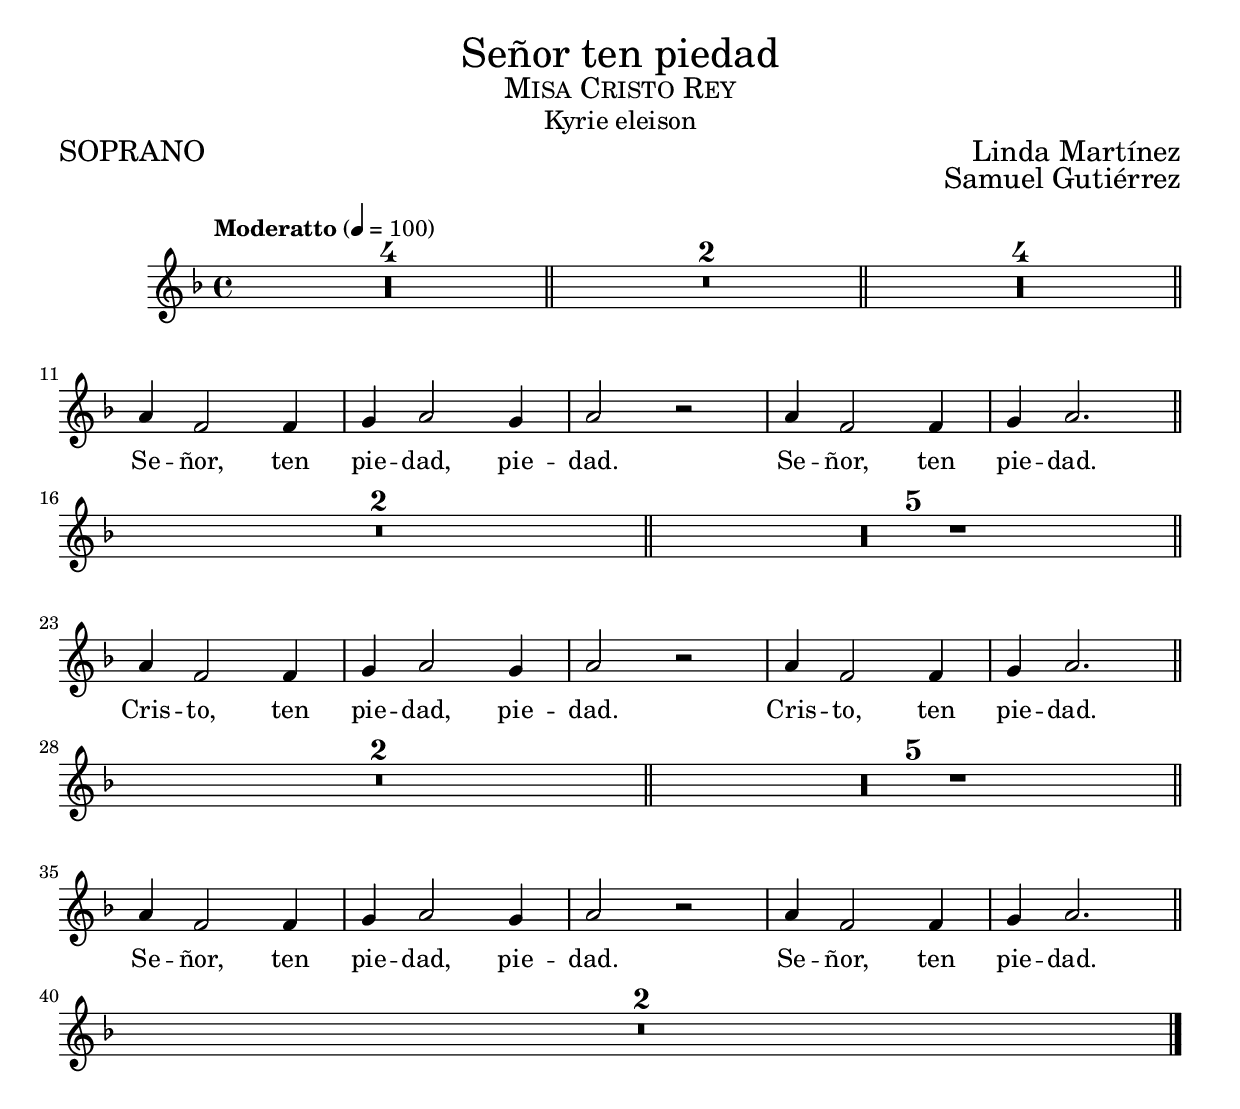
%  Señor ten piedad - Renaissance way melody
%  Music and accompaniment by serachsam

\language "espanol"
\version "2.23.2"

% --- Global parameters
particle = 1
jump = \break

% --- Includes
\include "global.ily"
soprano_music = \relative do' {
  \compressEmptyMeasures
  \dynamicUp

  R1*10 | #(if (= particle 1) jump "") % 10
  la'4 fa2 fa4 |
  sol4 la2 sol4 |
  la2 r |
  la4 fa2 fa4 |
  sol4 la2. | #(if (= particle 1) jump "") % 15
  R1*7 | #(if (= particle 1) jump "") % 22
  la4 fa2 fa4 |
  sol4 la2 sol4 |
  la2 r |
  la4 fa2 fa4 |
  sol4 la2. | #(if (= particle 1) jump "") % 27
  R1*7 | #(if (= particle 1) jump "") % 34
  la4 fa2 fa4 |
  sol4 la2 sol4 |
  la2 r |
  la4 fa2 fa4 |
  sol4 la2. | #(if (= particle 1) jump "") % 39
  R1*2 |
}

soprano_lyrics = \lyricmode {
    Se -- ñor, ten pie -- dad, pie -- dad. Se -- ñor, ten pie -- dad.
    Cris -- to, ten pie -- dad, pie -- dad. Cris -- to, ten pie -- dad.
    Se -- ñor, ten pie -- dad, pie -- dad. Se -- ñor, ten pie -- dad.
}


% --- Global size
% #(set-global-staff-size 20)

% --- Header
\markup { \fill-line { \center-column { \fontsize #5 \title \fontsize #2 \smallCaps \subtitle \fontsize #1 \subsubtitle } } }
\markup { \fill-line { \fontsize #2 "SOPRANO" \right-column { \fontsize #2 \autor } } }
\markup { \fill-line { " " \right-column { \fontsize #2 \arranger } } }
\markup { \fill-line { " " \right-column { \fontsize #2 \other } } }
\header {
  dedication = \dedication
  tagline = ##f
  breakbefore = ##t
}

% --- Music

% --- Harmony

% --- Sheet
\score {
  <<
    \new Staff { <<
      \set Staff.midiInstrument = #"choir aahs"
      \new Voice = "soprano" { << \global \soprano_music >> }
      \new Lyrics \lyricsto "soprano" { \soprano_lyrics }
    >> }
  >>
  \midi { }
  \layout { }
}

% --- Paper
\paper{
  #(set-default-paper-size "letter")
}
